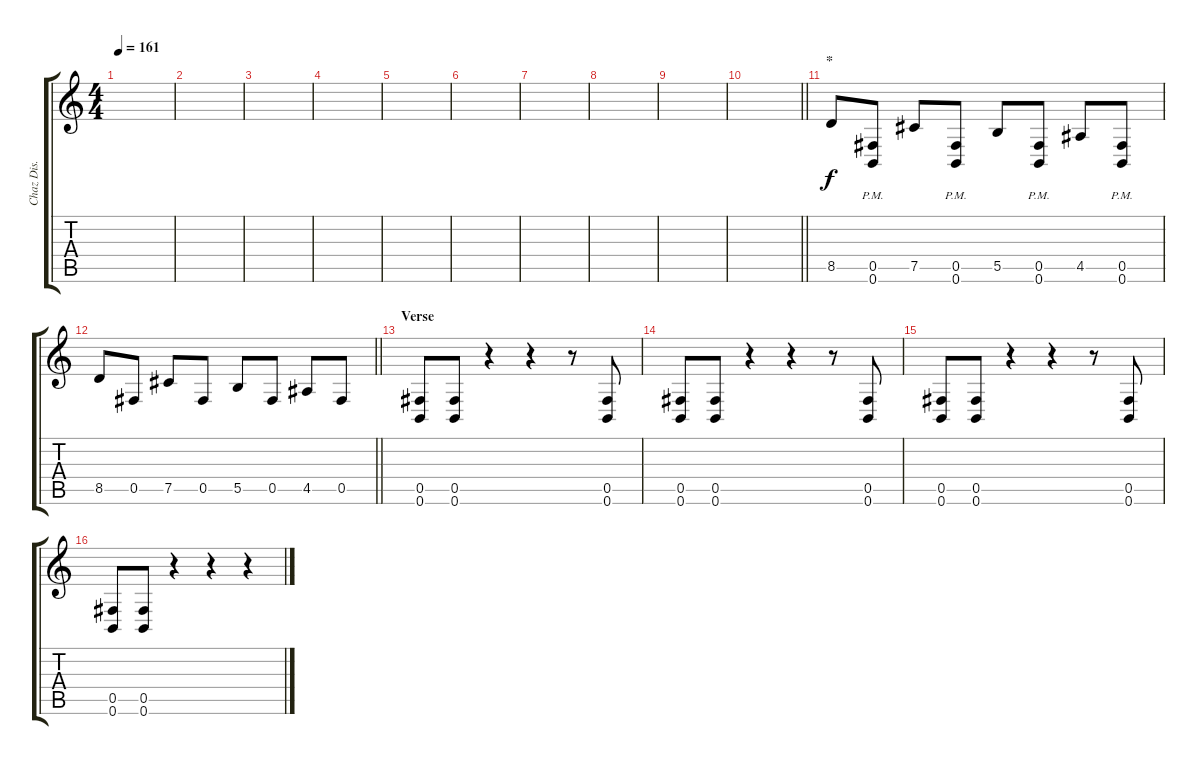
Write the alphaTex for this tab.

\track ("Chaz Dis." "Chaz Dis.") {instrument distortionguitar}
\staff {score tabs}
\tuning (Db4 Ab3 E3 B2 Gb2 B1) {hide}
\ts (4 4)
\tempo 161
\clef g2
\ks c
|
|
|
|
|
|
|
|
|
\barLineRight lightlight
|
\section ("" "*")
8.5.8 (0.5{pm} 0.6{pm}).8 7.5.8 (0.5{pm} 0.6{pm}).8 5.5.8 (0.5{pm} 0.6{pm}).8 4.5.8 (0.5{pm} 0.6{pm}).8 |
\barLineRight lightlight
8.5.8 0.5.8 7.5.8 0.5.8 5.5.8 0.5.8 4.5.8 0.5.8 |
\section ("" "Verse")
(0.5 0.6).8 (0.5 0.6).8 r.4 r.4 r.8 (0.5 0.6).8 |
(0.5 0.6).8 (0.5 0.6).8 r.4 r.4 r.8 (0.5 0.6).8 |
(0.5 0.6).8 (0.5 0.6).8 r.4 r.4 r.8 (0.5 0.6).8 |
(0.5 0.6).8 (0.5 0.6).8 r.4 r.4 r.4
